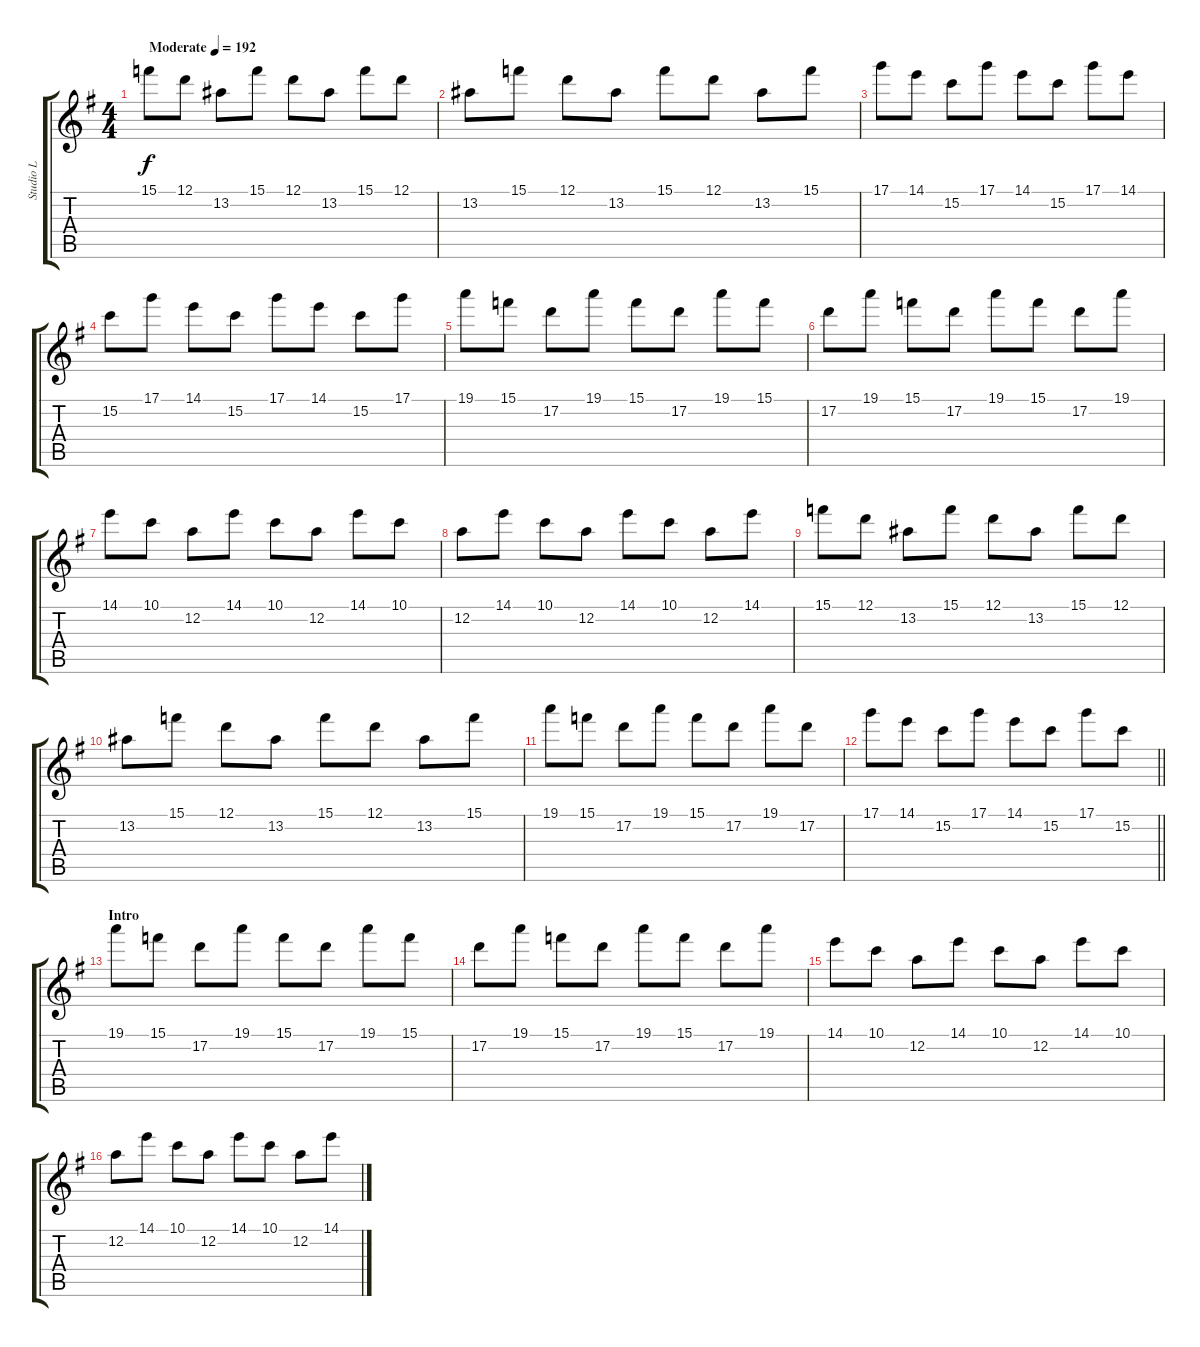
\track ("Studio L" "Studio L") {instrument distortionguitar}
\staff {score tabs}
\tuning (D4 A3 F3 C3 G2 D2) {hide}
\ts (4 4)
\tempo (192 "Moderate")
\clef g2
\ks g
15.1.8{dy f volume 1 instrument distortionguitar} 12.1.8 13.2.8 15.1.8 12.1.8 13.2.8 15.1.8 12.1.8 |
13.2.8{volume 4} 15.1.8 12.1.8 13.2.8 15.1.8 12.1.8 13.2.8 15.1.8 |
17.1.8 14.1.8 15.2.8 17.1.8 14.1.8 15.2.8 17.1.8 14.1.8 |
15.2.8 17.1.8 14.1.8 15.2.8 17.1.8 14.1.8 15.2.8 17.1.8 |
19.1.8{volume 8} 15.1.8 17.2.8 19.1.8 15.1.8 17.2.8 19.1.8 15.1.8 |
17.2.8 19.1.8 15.1.8 17.2.8 19.1.8 15.1.8 17.2.8 19.1.8 |
14.1.8 10.1.8 12.2.8 14.1.8 10.1.8 12.2.8 14.1.8 10.1.8 |
12.2.8 14.1.8 10.1.8 12.2.8 14.1.8 10.1.8 12.2.8 14.1.8 |
15.1.8{volume 12} 12.1.8 13.2.8 15.1.8 12.1.8 13.2.8 15.1.8 12.1.8 |
13.2.8 15.1.8 12.1.8 13.2.8 15.1.8 12.1.8 13.2.8 15.1.8 |
19.1.8 15.1.8 17.2.8 19.1.8 15.1.8 17.2.8 19.1.8 17.2.8 |
\barLineRight lightlight
17.1.8 14.1.8 15.2.8 17.1.8 14.1.8 15.2.8 17.1.8 15.2.8 |
\section ("" "Intro")
19.1.8{volume 13} 15.1.8 17.2.8 19.1.8 15.1.8 17.2.8 19.1.8 15.1.8 |
17.2.8 19.1.8 15.1.8 17.2.8 19.1.8 15.1.8 17.2.8 19.1.8 |
14.1.8 10.1.8 12.2.8 14.1.8 10.1.8 12.2.8 14.1.8 10.1.8 |
12.2.8 14.1.8 10.1.8 12.2.8 14.1.8 10.1.8 12.2.8 14.1.8
